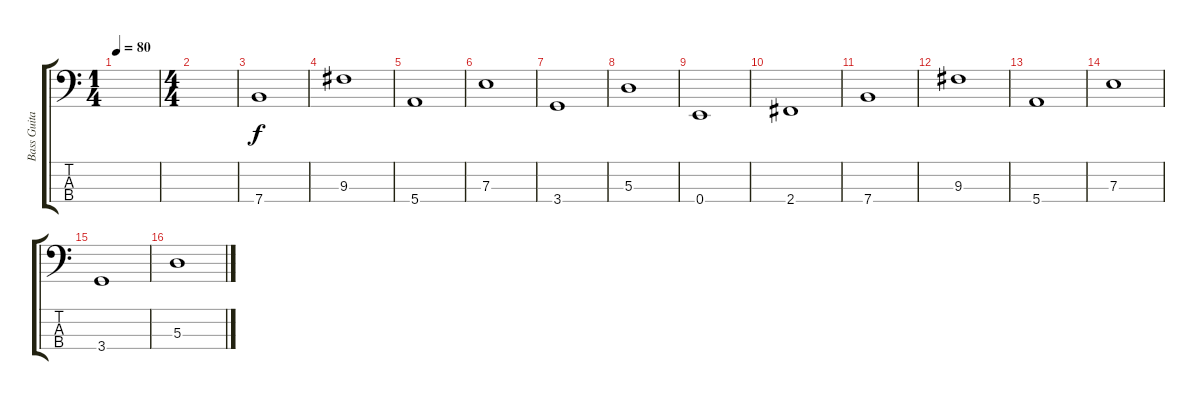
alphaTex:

\track ("Bass Guitar" "Bass Guita") {instrument slapbass1}
\staff {score tabs}
\tuning (G2 D2 A1 E1) {hide}
\ts (1 4)
\tempo 80
\clef f4
\ks c
|
\ts (4 4)
|
7.4.1 |
9.3.1 |
5.4.1 |
7.3.1 |
3.4.1 |
5.3.1 |
0.4.1 |
2.4.1 |
7.4.1 |
9.3.1 |
5.4.1 |
7.3.1 |
3.4.1 |
5.3.1
